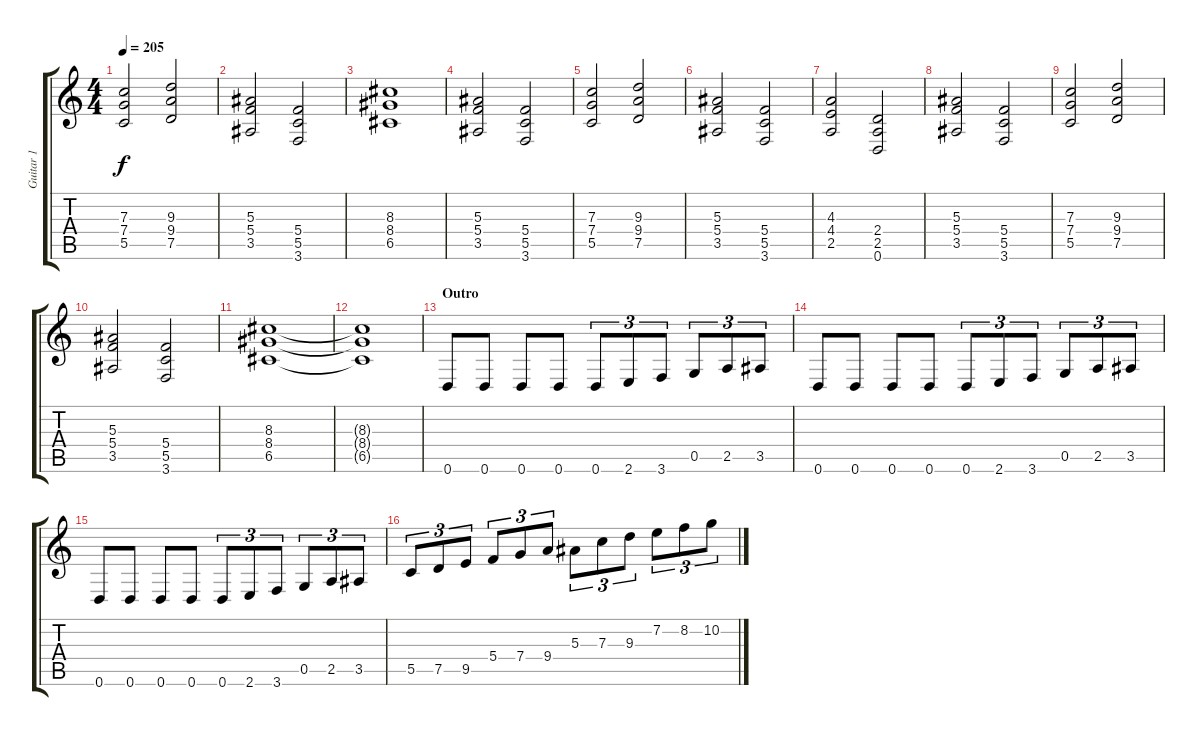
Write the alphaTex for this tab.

\track ("Guitar 1" "Guitar 1") {instrument distortionguitar}
\staff {score tabs}
\tuning (D4 A3 F3 C3 G2 D2) {hide}
\ts (4 4)
\tempo 205
\clef g2
\ks c
(7.3 7.4 5.5).2{dy f} (9.3 9.4 7.5).2 |
(5.3 5.4 3.5).2 (5.4 5.5 3.6).2 |
(8.3 8.4 6.5).1 |
(5.3 5.4 3.5).2 (5.4 5.5 3.6).2 |
(7.3 7.4 5.5).2 (9.3 9.4 7.5).2 |
(5.3 5.4 3.5).2 (5.4 5.5 3.6).2 |
(4.3 4.4 2.5).2 (2.4 2.5 0.6).2 |
(5.3 5.4 3.5).2 (5.4 5.5 3.6).2 |
(7.3 7.4 5.5).2 (9.3 9.4 7.5).2 |
(5.3 5.4 3.5).2 (5.4 5.5 3.6).2 |
(8.3 8.4 6.5).1 |
(8.3{t} 8.4{t} 6.5{t}).1 |
\section ("" "Outro")
0.6.8 0.6.8 0.6.8 0.6.8 0.6.8{tu (3 2)} 2.6.8{tu (3 2)} 3.6.8{tu (3 2)} 0.5.8{tu (3 2)} 2.5.8{tu (3 2)} 3.5.8{tu (3 2)} |
0.6.8 0.6.8 0.6.8 0.6.8 0.6.8{tu (3 2)} 2.6.8{tu (3 2)} 3.6.8{tu (3 2)} 0.5.8{tu (3 2)} 2.5.8{tu (3 2)} 3.5.8{tu (3 2)} |
0.6.8 0.6.8 0.6.8 0.6.8 0.6.8{tu (3 2)} 2.6.8{tu (3 2)} 3.6.8{tu (3 2)} 0.5.8{tu (3 2)} 2.5.8{tu (3 2)} 3.5.8{tu (3 2)} |
5.5.8{tu (3 2)} 7.5.8{tu (3 2)} 9.5.8{tu (3 2)} 5.4.8{tu (3 2)} 7.4.8{tu (3 2)} 9.4.8{tu (3 2)} 5.3.8{tu (3 2)} 7.3.8{tu (3 2)} 9.3.8{tu (3 2)} 7.2.8{tu (3 2)} 8.2.8{tu (3 2)} 10.2.8{tu (3 2)}
